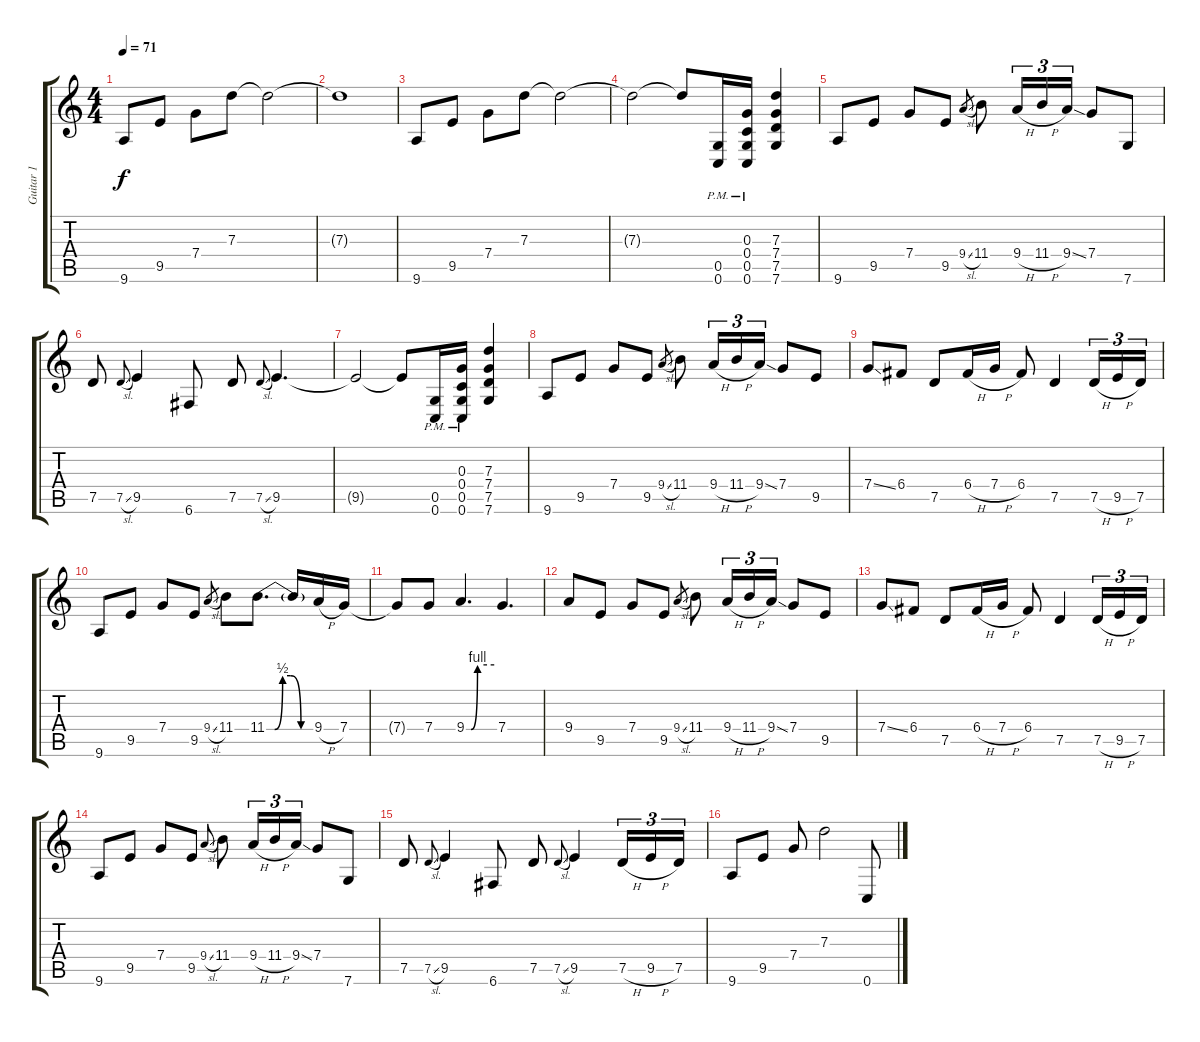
\track ("Guitar 1" "Guitar 1") {instrument overdrivenguitar}
\staff {score tabs}
\tuning (E4 C4 G3 C3 G2 C2) {hide}
\ts (4 4)
\tempo 71
\clef g2
\ks c
9.6.8{dy f} 9.5.8 7.4.8 7.3.8 7.3{t}.2 |
7.3{t}.1 |
9.6.8 9.5.8 7.4.8 7.3.8 7.3{t}.2 |
7.3{t}.2 7.3{t}.8 (0.5{pm} 0.6{pm}).16 (0.3{pm} 0.4{pm} 0.5{pm} 0.6{pm}).16 (7.3 7.4 7.5 7.6).4 |
9.6.8 9.5.8 7.4.8 9.5.8 9.4{sl}.8{gr} 11.4.8 9.4{h}.16{tu (3 2)} 11.4{h}.16{tu (3 2)} 9.4{ss}.16{tu (3 2)} 7.4.8 7.6.8 |
7.5.8 7.5{sl}.8{gr onbeat} 9.5.4 6.6.8 7.5.8 7.5{sl}.8{gr onbeat} 9.5.4{d} |
9.5{t}.2 9.5{t}.8 (0.5{pm} 0.6{pm}).16 (0.3{pm} 0.4{pm} 0.5{pm} 0.6{pm}).16 (7.3 7.4 7.5 7.6).4 |
9.6.8 9.5.8 7.4.8 9.5.8 9.4{sl}.8{gr} 11.4.8 9.4{h}.16{tu (3 2)} 11.4{h}.16{tu (3 2)} 9.4{ss}.16{tu (3 2)} 7.4.8 9.5.8 |
7.4{ss}.8 6.4.8 7.5.8 6.4{h}.16 7.4{h}.16 6.4.8 7.5.4 7.5{h}.16{tu (3 2)} 9.5{h}.16{tu (3 2)} 7.5.16{tu (3 2)} |
9.6.8 9.5.8 7.4.8 9.5.8 9.4{sl}.8{gr} 11.4.8 11.4{be (custom 0 0 10 0 20 2 30 2 43 0 60 0)}.8{d} 11.4{t}.16 9.4{h}.16 7.4.16 |
7.4{t}.8 7.4.8 9.4{be (custom 0 0 10 0 24 4 60 4)}.4{d} 7.4.4{d} |
9.4.8 9.5.8 7.4.8 9.5.8 9.4{sl}.8{gr} 11.4.8 9.4{h}.16{tu (3 2)} 11.4{h}.16{tu (3 2)} 9.4{ss}.16{tu (3 2)} 7.4.8 9.5.8 |
7.4{ss}.8 6.4.8 7.5.8 6.4{h}.16 7.4{h}.16 6.4.8 7.5.4 7.5{h}.16{tu (3 2)} 9.5{h}.16{tu (3 2)} 7.5.16{tu (3 2)} |
9.6.8 9.5.8 7.4.8 9.5.8 9.4{sl}.8{gr onbeat} 11.4.8 9.4{h}.16{tu (3 2)} 11.4{h}.16{tu (3 2)} 9.4{ss}.16{tu (3 2)} 7.4.8 7.6.8 |
7.5.8 7.5{sl}.8{gr onbeat} 9.5.4 6.6.8 7.5.8 7.5{sl}.8{gr onbeat} 9.5.4 7.5{h}.16{tu (3 2)} 9.5{h}.16{tu (3 2)} 7.5.16{tu (3 2)} |
9.6.8 9.5.8 7.4.8 7.3.2 0.6.8
